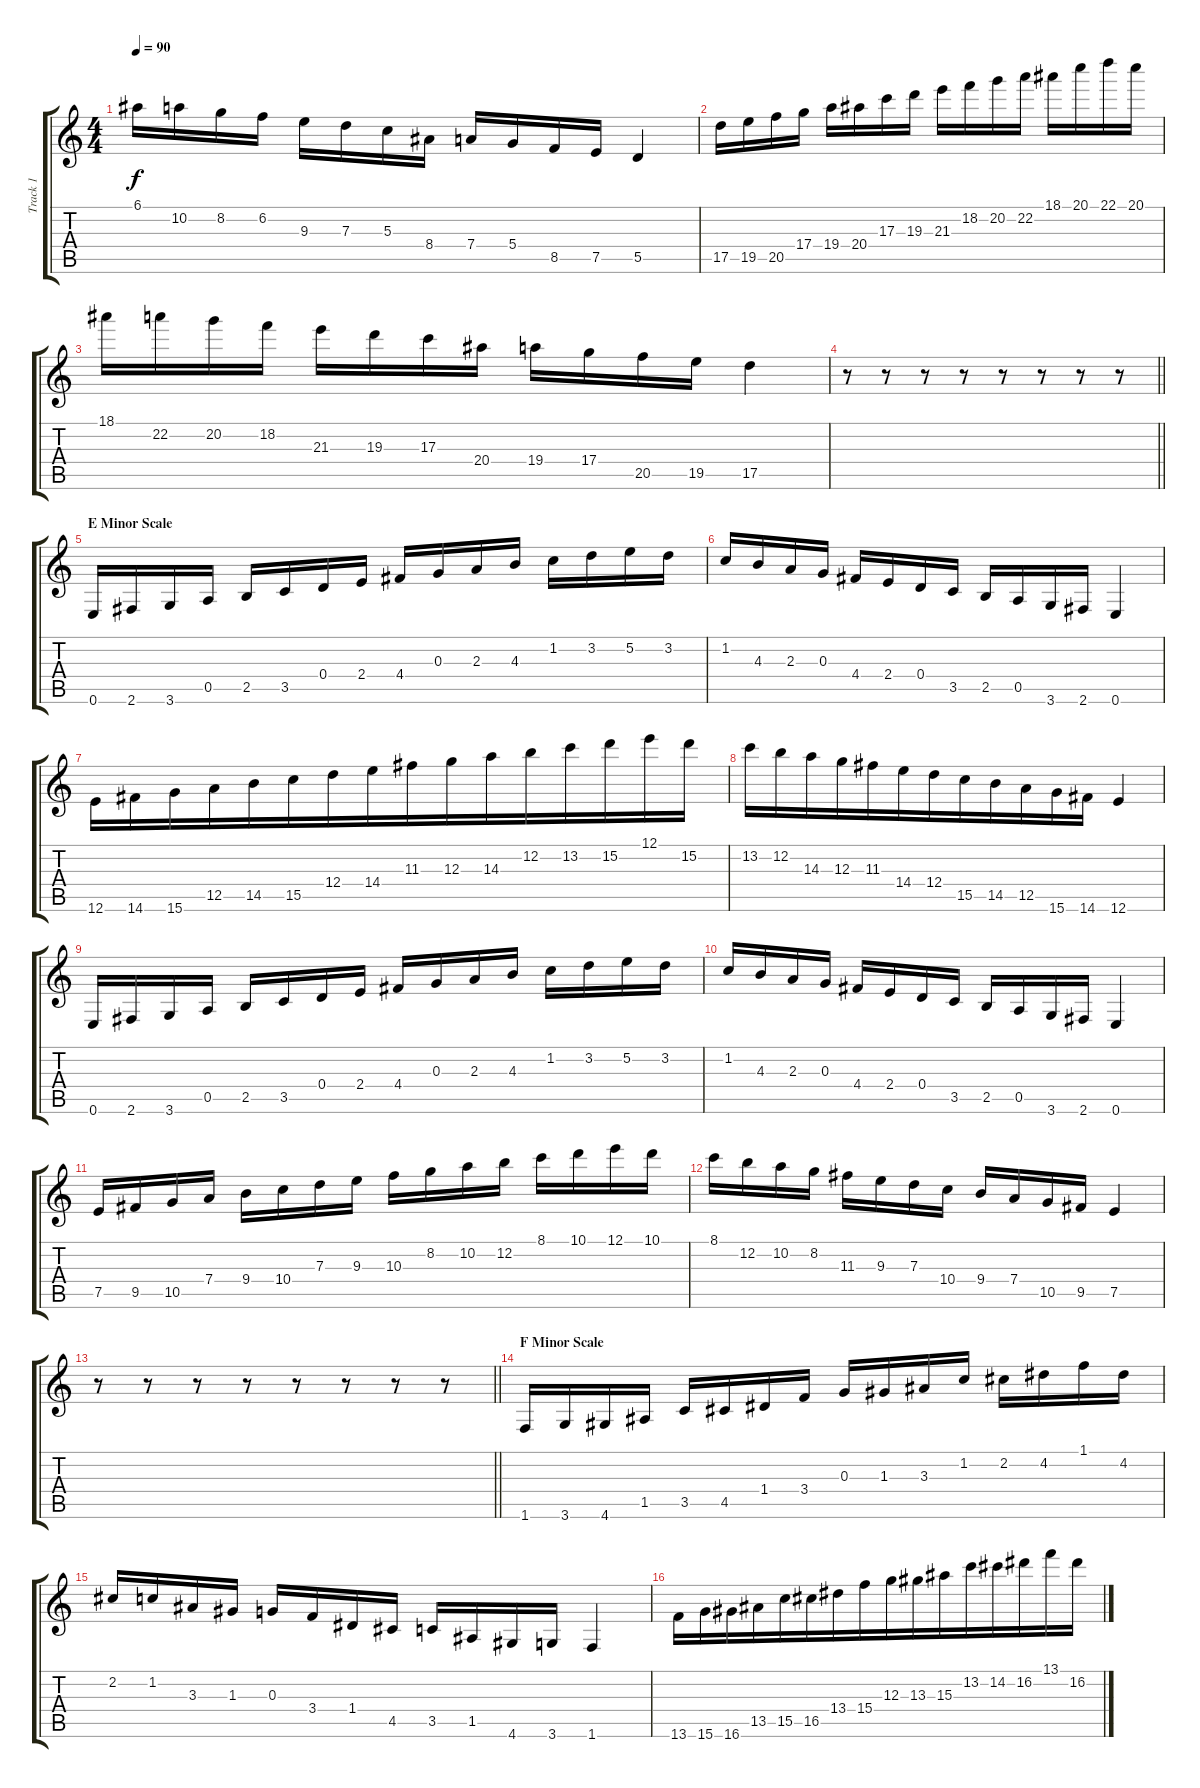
\track ("Track 1" "Track 1") {instrument overdrivenguitar}
\staff {score tabs}
\tuning (E4 B3 G3 D3 A2 E2) {hide}
\ts (4 4)
\tempo 90
\clef g2
\ks c
6.1.16{dy f} 10.2.16 8.2.16 6.2.16 9.3.16 7.3.16 5.3.16 8.4.16 7.4.16 5.4.16 8.5.16 7.5.16 5.5.4 |
17.5.16 19.5.16 20.5.16 17.4.16 19.4.16 20.4.16 17.3.16 19.3.16 21.3.16 18.2.16 20.2.16 22.2.16 18.1.16 20.1.16 22.1.16 20.1.16 |
18.1.16 22.2.16 20.2.16 18.2.16 21.3.16 19.3.16 17.3.16 20.4.16 19.4.16 17.4.16 20.5.16 19.5.16 17.5.4 |
\barLineRight lightlight
r.8 r.8 r.8 r.8 r.8 r.8 r.8 r.8 |
\section ("" "E Minor Scale")
0.6.16 2.6.16 3.6.16 0.5.16 2.5.16 3.5.16 0.4.16 2.4.16 4.4.16 0.3.16 2.3.16 4.3.16 1.2.16 3.2.16 5.2.16 3.2.16 |
1.2.16 4.3.16 2.3.16 0.3.16 4.4.16 2.4.16 0.4.16 3.5.16 2.5.16 0.5.16 3.6.16 2.6.16 0.6.4 |
12.6.16 14.6.16 15.6.16 12.5.16{beam merge} 14.5.16 15.5.16 12.4.16 14.4.16{beam merge} 11.3.16 12.3.16 14.3.16 12.2.16{beam merge} 13.2.16 15.2.16 12.1.16 15.2.16 |
13.2.16 12.2.16 14.3.16 12.3.16{beam merge} 11.3.16 14.4.16 12.4.16 15.5.16{beam merge} 14.5.16 12.5.16 15.6.16 14.6.16 12.6.4 |
0.6.16 2.6.16 3.6.16 0.5.16 2.5.16 3.5.16 0.4.16 2.4.16 4.4.16 0.3.16 2.3.16 4.3.16 1.2.16 3.2.16 5.2.16 3.2.16 |
1.2.16 4.3.16 2.3.16 0.3.16 4.4.16 2.4.16 0.4.16 3.5.16 2.5.16 0.5.16 3.6.16 2.6.16 0.6.4 |
7.5.16 9.5.16 10.5.16 7.4.16 9.4.16 10.4.16 7.3.16 9.3.16 10.3.16 8.2.16 10.2.16 12.2.16 8.1.16 10.1.16 12.1.16 10.1.16 |
8.1.16 12.2.16 10.2.16 8.2.16 11.3.16 9.3.16 7.3.16 10.4.16 9.4.16 7.4.16 10.5.16 9.5.16 7.5.4 |
\barLineRight lightlight
r.8 r.8 r.8 r.8 r.8 r.8 r.8 r.8 |
\section ("" "F Minor Scale")
1.6.16 3.6.16 4.6.16 1.5.16 3.5.16 4.5.16 1.4.16 3.4.16 0.3.16 1.3.16 3.3.16 1.2.16 2.2.16 4.2.16 1.1.16 4.2.16 |
2.2.16 1.2.16 3.3.16 1.3.16 0.3.16 3.4.16 1.4.16 4.5.16 3.5.16 1.5.16 4.6.16 3.6.16 1.6.4 |
13.6.16 15.6.16 16.6.16 13.5.16{beam merge} 15.5.16 16.5.16 13.4.16 15.4.16{beam merge} 12.3.16 13.3.16 15.3.16 13.2.16{beam merge} 14.2.16 16.2.16 13.1.16 16.2.16
